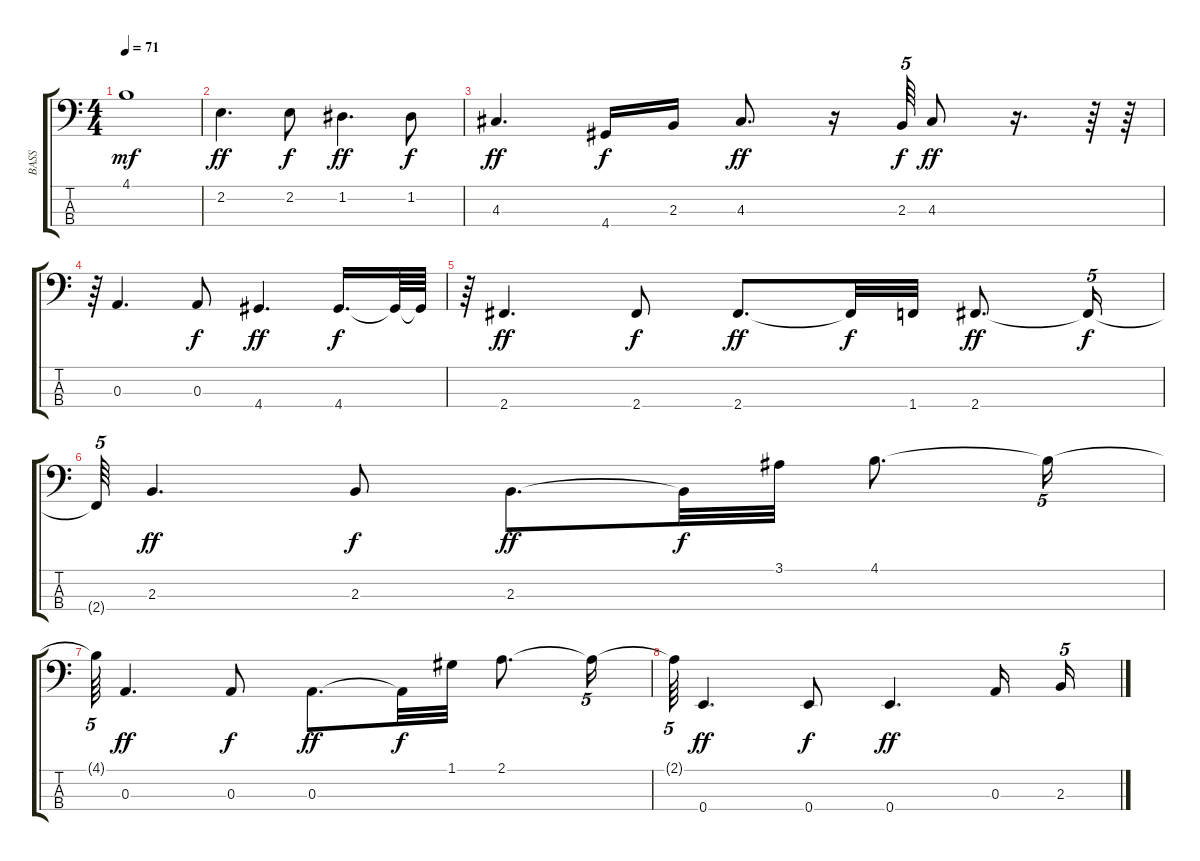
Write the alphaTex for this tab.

\track ("BASS" "BASS") {instrument electricbassfinger}
\staff {score tabs}
\tuning (G2 D2 A1 E1) {hide}
\ts (4 4)
\tempo 71
\clef f4
\ks c
4.1.1{dy mf} |
2.2.4{d dy ff} 2.2.8{dy f} 1.2.4{d dy ff} 1.2.8{dy f} |
4.3.4{d dy ff} 4.4.16{dy f} 2.3.16 4.3.8{d dy ff} r.16 2.3.64{tu (5 4) dy f} 4.3.8{dy ff} r.16{d} r.64 r.64 |
r.64{tu (5 4)} 0.3.4{d} 0.3.8{dy f} 4.4.4{d dy ff} 4.4.16{d dy f} 4.4{t}.64 4.4{t}.64 |
r.64{tu (5 4)} 2.4.4{d dy ff} 2.4.8{dy f} 2.4.8{d dy ff} 2.4{t}.32{dy f} 1.4.32 2.4.8{d dy ff} 2.4{t}.16{tu (5 4) dy f} |
2.4{t}.64{tu (5 4)} 2.3.4{d dy ff} 2.3.8{dy f} 2.3.8{d dy ff} 2.3{t}.32{dy f} 3.1.32 4.1.8{d} 4.1{t}.16{tu (5 4)} |
4.1{t}.64{tu (5 4)} 0.3.4{d dy ff} 0.3.8{dy f} 0.3.8{d dy ff} 0.3{t}.32{dy f} 1.1.32 2.1.8{d} 2.1{t}.16{tu (5 4)} |
2.1{t}.64{tu (5 4)} 0.4.4{d dy ff} 0.4.8{dy f} 0.4.4{d dy ff} 0.3.16 2.3.16{tu (5 4)}
